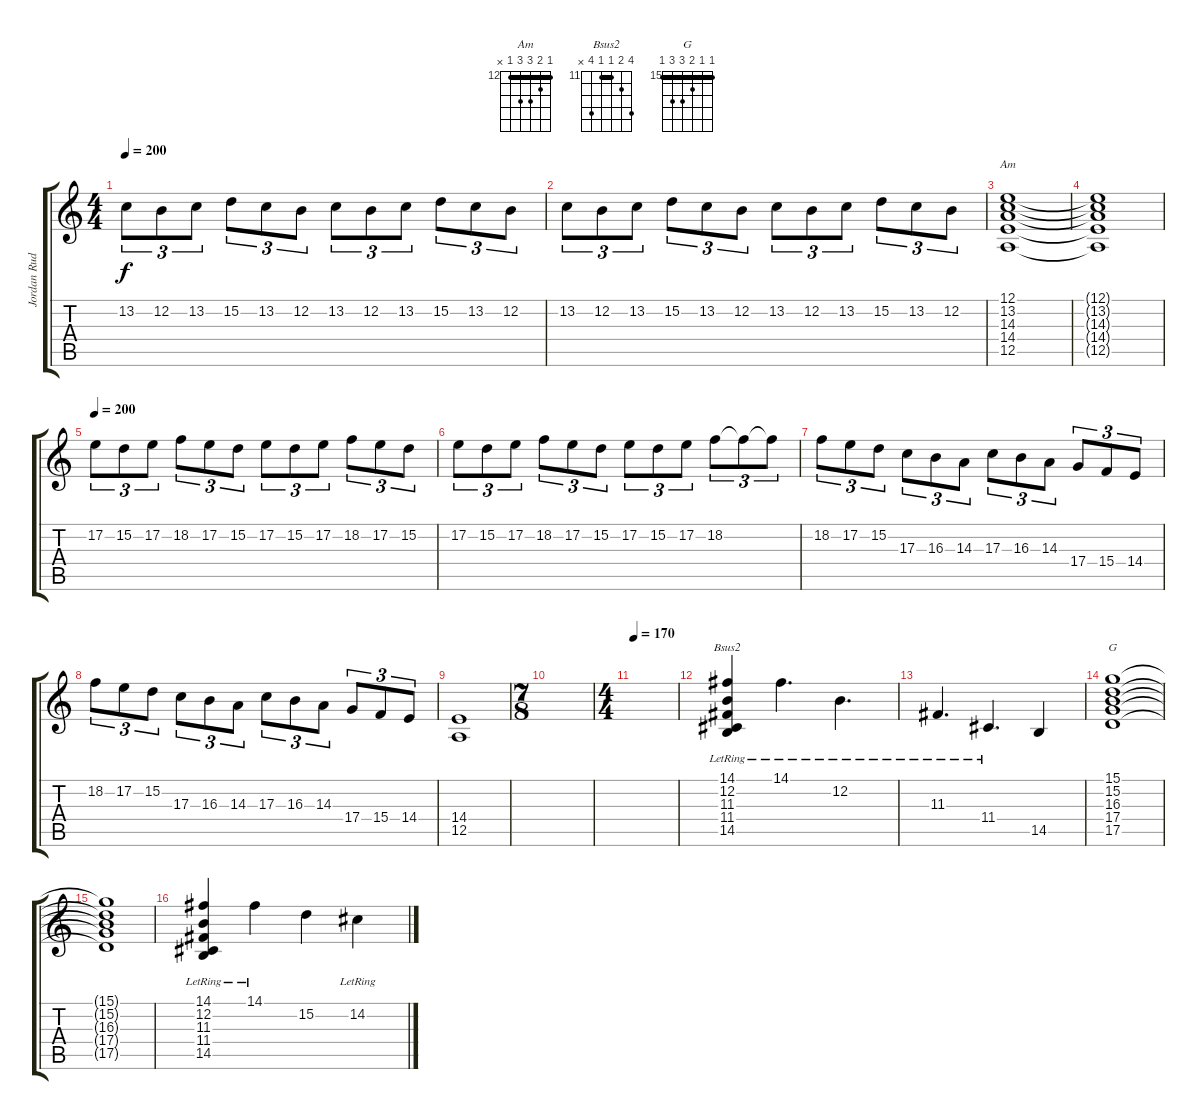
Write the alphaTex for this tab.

\track ("Jordan Rudess" "Jordan Rud") {instrument stringensemble1}
\staff {score tabs}
\tuning (E4 B3 G3 D3 A2 E2) {hide}
\chord ("Am" 12 13 14 14 12 x) {firstfret 12 barre 12}
\chord ("Bsus2" 14 12 11 11 14 x) {firstfret 11 barre 11}
\chord ("G" 15 15 16 17 17 15) {firstfret 15 barre 15}
\ts (4 4)
\tempo 200
\clef g2
\ks c
13.2.8{tu (3 2) dy f} 12.2.8{tu (3 2)} 13.2.8{tu (3 2)} 15.2.8{tu (3 2)} 13.2.8{tu (3 2)} 12.2.8{tu (3 2)} 13.2.8{tu (3 2)} 12.2.8{tu (3 2)} 13.2.8{tu (3 2)} 15.2.8{tu (3 2)} 13.2.8{tu (3 2)} 12.2.8{tu (3 2)} |
13.2.8{tu (3 2)} 12.2.8{tu (3 2)} 13.2.8{tu (3 2)} 15.2.8{tu (3 2)} 13.2.8{tu (3 2)} 12.2.8{tu (3 2)} 13.2.8{tu (3 2)} 12.2.8{tu (3 2)} 13.2.8{tu (3 2)} 15.2.8{tu (3 2)} 13.2.8{tu (3 2)} 12.2.8{tu (3 2)} |
(12.1 13.2 14.3 14.4 12.5).1{ch "Am"} |
(12.1{t} 13.2{t} 14.3{t} 14.4{t} 12.5{t}).1 |
\tempo 200
17.2.8{tu (3 2)} 15.2.8{tu (3 2)} 17.2.8{tu (3 2)} 18.2.8{tu (3 2)} 17.2.8{tu (3 2)} 15.2.8{tu (3 2)} 17.2.8{tu (3 2)} 15.2.8{tu (3 2)} 17.2.8{tu (3 2)} 18.2.8{tu (3 2)} 17.2.8{tu (3 2)} 15.2.8{tu (3 2)} |
17.2.8{tu (3 2)} 15.2.8{tu (3 2)} 17.2.8{tu (3 2)} 18.2.8{tu (3 2)} 17.2.8{tu (3 2)} 15.2.8{tu (3 2)} 17.2.8{tu (3 2)} 15.2.8{tu (3 2)} 17.2.8{tu (3 2)} 18.2.8{tu (3 2)} 18.2{t}.8{tu (3 2)} 18.2{t}.8{tu (3 2)} |
18.2.8{tu (3 2)} 17.2.8{tu (3 2)} 15.2.8{tu (3 2)} 17.3.8{tu (3 2)} 16.3.8{tu (3 2)} 14.3.8{tu (3 2)} 17.3.8{tu (3 2)} 16.3.8{tu (3 2)} 14.3.8{tu (3 2)} 17.4.8{tu (3 2)} 15.4.8{tu (3 2)} 14.4.8{tu (3 2)} |
18.2.8{tu (3 2)} 17.2.8{tu (3 2)} 15.2.8{tu (3 2)} 17.3.8{tu (3 2)} 16.3.8{tu (3 2)} 14.3.8{tu (3 2)} 17.3.8{tu (3 2)} 16.3.8{tu (3 2)} 14.3.8{tu (3 2)} 17.4.8{tu (3 2)} 15.4.8{tu (3 2)} 14.4.8{tu (3 2)} |
(14.4 12.5).1{volume 0 instrument stringensemble1} |
\ts (7 8)
|
\ts (4 4)
\tempo 170
|
(14.1 12.2{lr} 11.3{lr} 11.4{lr} 14.5{lr}).4{ch "Bsus2" volume 6} 14.1{lr}.4{d} 12.2{lr}.4{d} |
11.3{lr}.4{d} 11.4{lr}.4{d} 14.5.4 |
(15.1 15.2 16.3 17.4 17.5).1{ch "G"} |
(15.1{t} 15.2{t} 16.3{t} 17.4{t} 17.5{t}).1 |
(14.1 12.2{lr} 11.3{lr} 11.4{lr} 14.5{lr}).4 14.1{lr}.4 15.2.4 14.2{lr}.4
